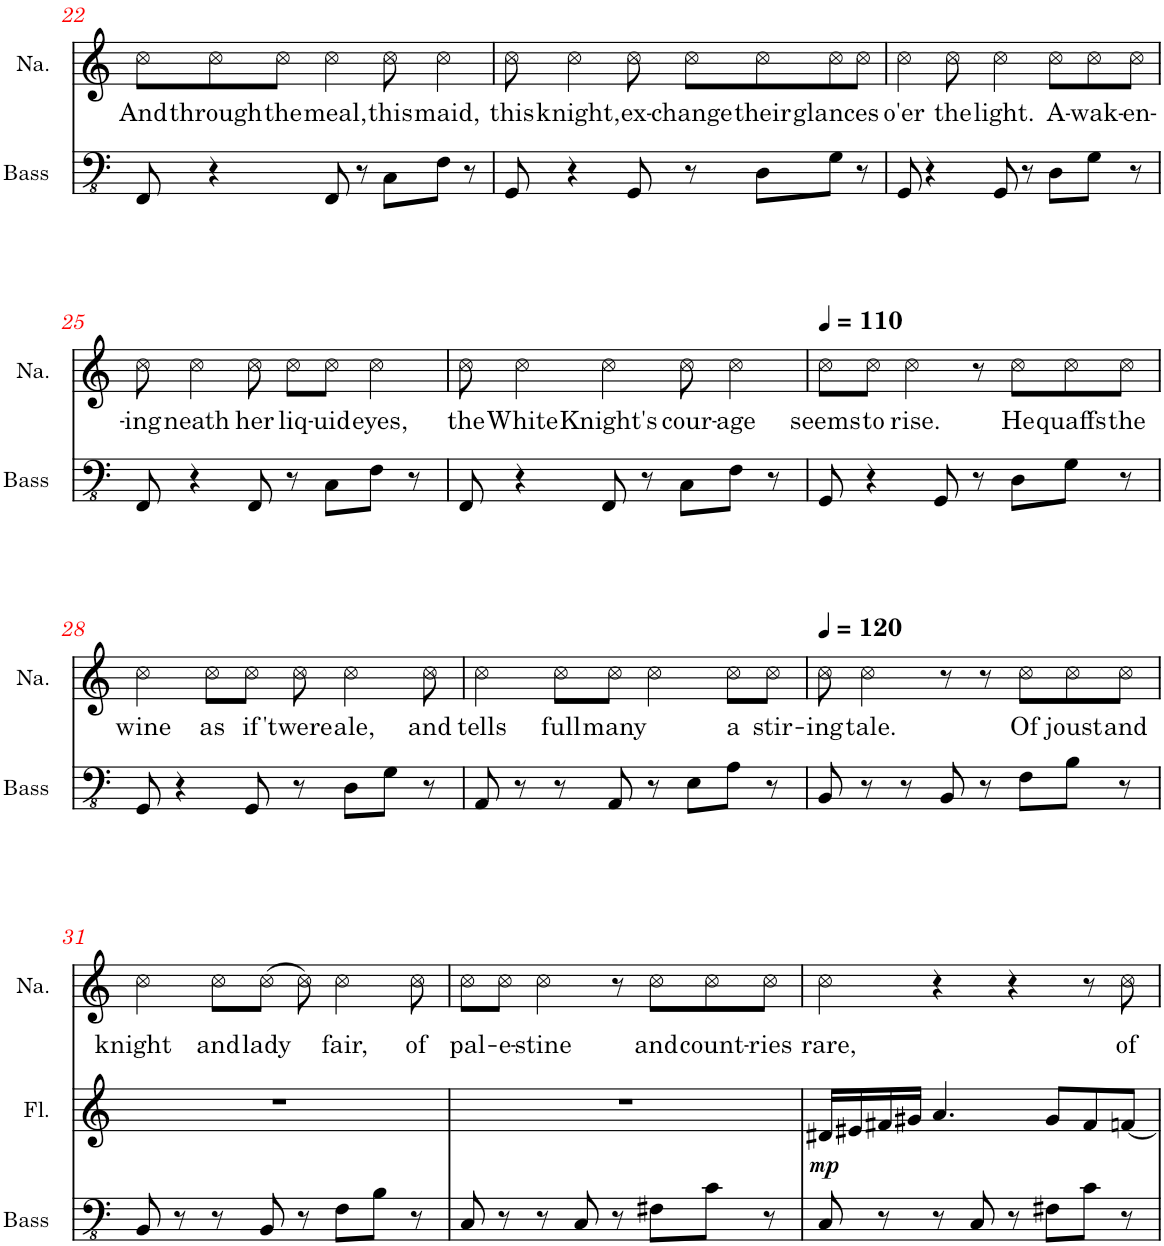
**kern	**kern	**dynam	**kern	**text
*part3	*part2	*part2	*part1	*part1
*staff3	*staff2	*staff2	*staff1	*staff1
*I"Acoustic Bass	*I"Flute	*	*I"Narrator	*
*I'Bass	*I'Fl.	*	*I'Na.	*
!!LO:PB:g=z
*clefFv4	*clefG2	*	*clefG2	*
*k[]	*k[]	*	*k[]	*
*M2/2	*M2/2	*	*M2/2	*
*met(c|)	*met(c|)	*	*met(c|)	*
=22	=22	=22	=22	=22
!	!	!	!	!LO:LY:b
8FFF/	1r	.	8cc\L	And
!	!	!	!	!LO:LY:b
4r	.	.	8cc\	through
!	!	!	!	!LO:LY:b
.	.	.	8cc\J	the
!	!	!	!	!LO:LY:b
8FFF/	.	.	4cc\	meal,
8r	.	.	.	.
!	!	!	!	!LO:LY:b
8CC\L	.	.	8cc\	this
!	!	!	!	!LO:LY:b
8FF\J	.	.	4cc\	maid,
8r	.	.	.	.
=23	=23	=23	=23	=23
!	!	!	!	!LO:LY:b
8GGG/	1r	.	8cc\	this
!	!	!	!	!LO:LY:b
4r	.	.	4cc\	knight,
!	!	!	!	!LO:LY:b
8GGG/	.	.	8cc\	ex-
!	!	!	!	!LO:LY:b
8r	.	.	8cc\L	-change
!	!	!	!	!LO:LY:b
8DD\L	.	.	8cc\	their
!	!	!	!	!LO:LY:b
8GG\J	.	.	8cc\	glances
8r	.	.	8cc\J	.
=24	=24	=24	=24	=24
!	!	!	!	!LO:LY:b
8GGG/	1r	.	4cc\	o'er
4r	.	.	.	.
!	!	!	!	!LO:LY:b
.	.	.	8cc\	the
!	!	!	!	!LO:LY:b
8GGG/	.	.	4cc\	light.
8r	.	.	.	.
!	!	!	!	!LO:LY:b
8DD\L	.	.	8cc\L	A-
!	!	!	!	!LO:LY:b
8GG\J	.	.	8cc\	-wak-
!	!	!	!	!LO:LY:b
8r	.	.	8cc\J	-en-
!!LO:LB:g=z
=25	=25	=25	=25	=25
!	!	!	!	!LO:LY:b
8FFF/	1r	.	8cc\	-ing
!	!	!	!	!LO:LY:b
4r	.	.	4cc\	neath
!	!	!	!	!LO:LY:b
8FFF/	.	.	8cc\	her
!	!	!	!	!LO:LY:b
8r	.	.	8cc\L	liq-
!	!	!	!	!LO:LY:b
8CC\L	.	.	8cc\J	-uid
!	!	!	!	!LO:LY:b
8FF\J	.	.	4cc\	eyes,
8r	.	.	.	.
=26	=26	=26	=26	=26
!	!	!	!	!LO:LY:b
8FFF/	1r	.	8cc\	the
!	!	!	!	!LO:LY:b
4r	.	.	4cc\	White
!	!	!	!	!LO:LY:b
8FFF/	.	.	4cc\	Knight's
8r	.	.	.	.
!	!	!	!	!LO:LY:b
8CC\L	.	.	8cc\	cour-
!	!	!	!	!LO:LY:b
8FF\J	.	.	4cc\	-age
8r	.	.	.	.
=27	=27	=27	=27	=27
!	!	!	!	!LO:LY:b
8GGG/	1r	.	8cc\L	seems
!	!	!	!	!LO:LY:b
4r	.	.	8cc\J	to
!	!	!	!	!LO:LY:b
.	.	.	4cc\	rise.
8GGG/	.	.	.	.
8r	.	.	8r	.
!	!	!	!	!LO:LY:b
8DD\L	.	.	8cc\L	He
!	!	!	!	!LO:LY:b
8GG\J	.	.	8cc\	quaffs
!	!	!	!	!LO:LY:b
8r	.	.	8cc\J	the
!!LO:LB:g=z
=28	=28	=28	=28	=28
!	!	!	!	!LO:LY:b
8GGG/	1r	.	4cc\	wine
4r	.	.	.	.
!	!	!	!	!LO:LY:b
.	.	.	8cc\L	as
!	!	!	!	!LO:LY:b
8GGG/	.	.	8cc\J	if
!	!	!	!	!LO:LY:b
8r	.	.	8cc\	'twere
!	!	!	!	!LO:LY:b
8DD\L	.	.	4cc\	ale,
8GG\J	.	.	.	.
!	!	!	!	!LO:LY:b
8r	.	.	8cc\	and
=29	=29	=29	=29	=29
!	!	!	!	!LO:LY:b
8AAA/	1r	.	4cc\	tells
8r	.	.	.	.
!	!	!	!	!LO:LY:b
8r	.	.	8cc\L	full
!	!	!	!	!LO:LY:b
8AAA/	.	.	8cc\J	many
8r	.	.	4cc\	.
8EE\L	.	.	.	.
!	!	!	!	!LO:LY:b
8AA\J	.	.	8cc\L	a
!	!	!	!	!LO:LY:b
8r	.	.	8cc\J	stir-
=30	=30	=30	=30	=30
!	!	!	!	!LO:LY:b
8BBB/	1r	.	8cc\	-ing
!	!	!	!	!LO:LY:b
8r	.	.	4cc\	tale.
8r	.	.	.	.
8BBB/	.	.	8r	.
8r	.	.	8r	.
!	!	!	!	!LO:LY:b
8FF\L	.	.	8cc\L	Of
!	!	!	!	!LO:LY:b
8BB\J	.	.	8cc\	joust
!	!	!	!	!LO:LY:b
8r	.	.	8cc\J	and
!!LO:LB:g=z
=31	=31	=31	=31	=31
!	!	!	!	!LO:LY:b
8BBB/	1r	.	4cc\	knight
8r	.	.	.	.
!	!	!	!	!LO:LY:b
8r	.	.	8cc\L	and
!	!	!	!	!LO:LY:b
8BBB/	.	.	(8cc\J	lady
8r	.	.	8cc\)	.
!	!	!	!	!LO:LY:b
8FF\L	.	.	4cc\	fair,
8BB\J	.	.	.	.
!	!	!	!	!LO:LY:b
8r	.	.	8cc\	of
=32	=32	=32	=32	=32
!	!	!	!	!LO:LY:b
8CC/	1r	.	8cc\L	pal-
!	!	!	!	!LO:LY:b
8r	.	.	8cc\J	-e-
!	!	!	!	!LO:LY:b
8r	.	.	4cc\	-stine
8CC/	.	.	.	.
8r	.	.	8r	.
!	!	!	!	!LO:LY:b
8FF#X\L	.	.	8cc\L	and
!	!	!	!	!LO:LY:b
8C\J	.	.	8cc\	count-
!	!	!	!	!LO:LY:b
8r	.	.	8cc\J	-ries
=33	=33	=33	=33	=33
!	!	!LO:DY:b	!	!LO:LY:b
8CC/	16d#X/LL	mp	4cc\	rare,
.	16e#X/	.	.	.
8r	16f#X/	.	.	.
.	16g#X/JJ	.	.	.
8r	4.a/	.	4r	.
8CC/	.	.	.	.
8r	.	.	4r	.
8FF#X\L	8g#/L	.	.	.
8C\J	8f#/	.	8r	.
!	!	!	!	!LO:LY:b
8r	[8fn/J	.	8cc\	of
=	=	=	=	=
*-	*-	*-	*-	*-
